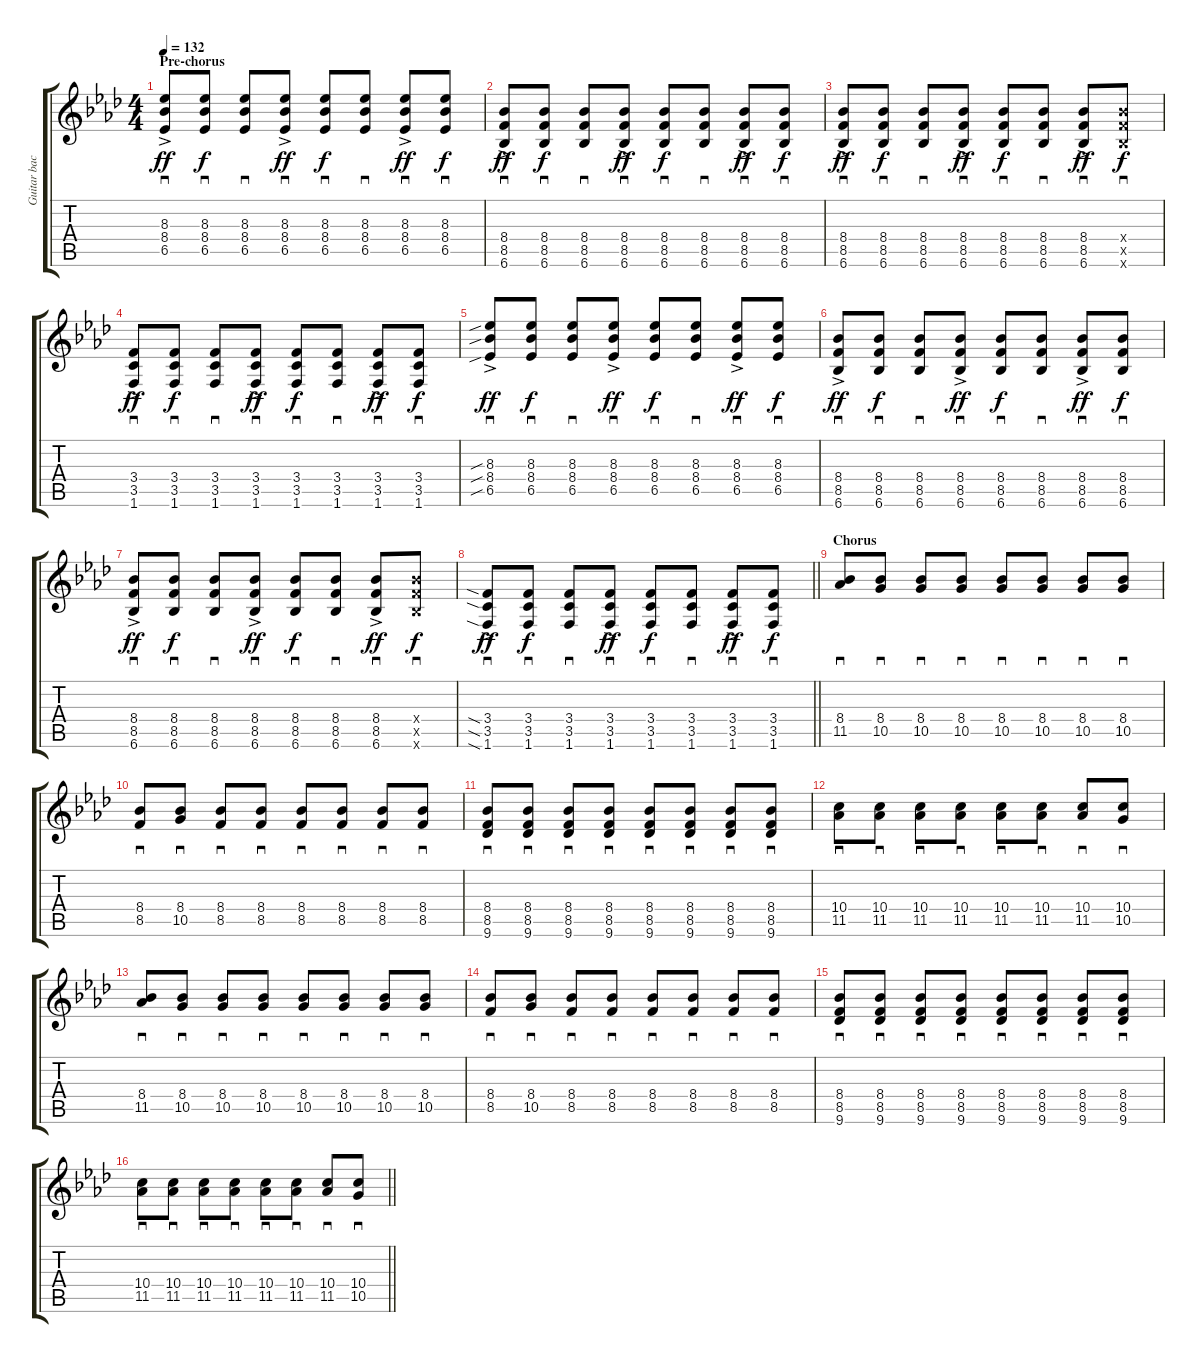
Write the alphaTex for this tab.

\track ("Guitar backup" "Guitar bac") {instrument electricguitarclean}
\staff {score tabs}
\tuning (E4 B3 G3 D3 A2 E2) {hide}
\ts (4 4)
\section ("" "Pre-chorus")
\tempo 132
\clef g2
\ks ab
(8.3{ac} 8.4{ac} 6.5{ac}).8{sd dy ff} (8.3 8.4 6.5).8{sd dy f} (8.3 8.4 6.5).8{sd} (8.3{ac} 8.4{ac} 6.5{ac}).8{sd dy ff} (8.3 8.4 6.5).8{sd dy f} (8.3 8.4 6.5).8{sd} (8.3{ac} 8.4{ac} 6.5{ac}).8{sd dy ff} (8.3 8.4 6.5).8{sd dy f} |
(8.4{ac} 8.5{ac} 6.6{ac}).8{sd dy ff} (8.4 8.5 6.6).8{sd dy f} (8.4 8.5 6.6).8{sd} (8.4{ac} 8.5{ac} 6.6{ac}).8{sd dy ff} (8.4 8.5 6.6).8{sd dy f} (8.4 8.5 6.6).8{sd} (8.4{ac} 8.5{ac} 6.6{ac}).8{sd dy ff} (8.4 8.5 6.6).8{sd dy f} |
(8.4{ac} 8.5{ac} 6.6{ac}).8{sd dy ff} (8.4 8.5 6.6).8{sd dy f} (8.4 8.5 6.6).8{sd} (8.4{ac} 8.5{ac} 6.6{ac}).8{sd dy ff} (8.4 8.5 6.6).8{sd dy f} (8.4 8.5 6.6).8{sd} (8.4{ac} 8.5{ac} 6.6{ac}).8{sd dy ff} (8.4{x} 8.5{x} 6.6{x}).8{sd dy f} |
(3.4{ac} 3.5{ac} 1.6{ac}).8{sd dy ff} (3.4 3.5 1.6).8{sd dy f} (3.4 3.5 1.6).8{sd} (3.4{ac} 3.5{ac} 1.6{ac}).8{sd dy ff} (3.4 3.5 1.6).8{sd dy f} (3.4 3.5 1.6).8{sd} (3.4{ac} 3.5{ac} 1.6{ac}).8{sd dy ff} (3.4 3.5 1.6).8{sd dy f} |
(8.3{sib ac} 8.4{sib ac} 6.5{sib ac}).8{sd dy ff} (8.3 8.4 6.5).8{sd dy f} (8.3 8.4 6.5).8{sd} (8.3{ac} 8.4{ac} 6.5{ac}).8{sd dy ff} (8.3 8.4 6.5).8{sd dy f} (8.3 8.4 6.5).8{sd} (8.3{ac} 8.4{ac} 6.5{ac}).8{sd dy ff} (8.3 8.4 6.5).8{sd dy f} |
(8.4{ac} 8.5{ac} 6.6{ac}).8{sd dy ff} (8.4 8.5 6.6).8{sd dy f} (8.4 8.5 6.6).8{sd} (8.4{ac} 8.5{ac} 6.6{ac}).8{sd dy ff} (8.4 8.5 6.6).8{sd dy f} (8.4 8.5 6.6).8{sd} (8.4{ac} 8.5{ac} 6.6{ac}).8{sd dy ff} (8.4 8.5 6.6).8{sd dy f} |
(8.4{ac} 8.5{ac} 6.6{ac}).8{sd dy ff} (8.4 8.5 6.6).8{sd dy f} (8.4 8.5 6.6).8{sd} (8.4{ac} 8.5{ac} 6.6{ac}).8{sd dy ff} (8.4 8.5 6.6).8{sd dy f} (8.4 8.5 6.6).8{sd} (8.4{ac} 8.5{ac} 6.6{ac}).8{sd dy ff} (8.4{x} 8.5{x} 6.6{x}).8{sd dy f} |
\barLineRight lightlight
(3.4{sia ac} 3.5{sia ac} 1.6{sia ac}).8{sd dy ff} (3.4 3.5 1.6).8{sd dy f} (3.4 3.5 1.6).8{sd} (3.4{ac} 3.5{ac} 1.6{ac}).8{sd dy ff} (3.4 3.5 1.6).8{sd dy f} (3.4 3.5 1.6).8{sd} (3.4{ac} 3.5{ac} 1.6{ac}).8{sd dy ff} (3.4 3.5 1.6).8{sd dy f} |
\section ("" "Chorus")
(8.4 11.5).8{sd} (8.4 10.5).8{sd} (8.4 10.5).8{sd} (8.4 10.5).8{sd} (8.4 10.5).8{sd} (8.4 10.5).8{sd} (8.4 10.5).8{sd} (8.4 10.5).8{sd} |
(8.4 8.5).8{sd} (8.4 10.5).8{sd} (8.4 8.5).8{sd} (8.4 8.5).8{sd} (8.4 8.5).8{sd} (8.4 8.5).8{sd} (8.4 8.5).8{sd} (8.4 8.5).8{sd} |
(8.4 8.5 9.6).8{sd} (8.4 8.5 9.6).8{sd} (8.4 8.5 9.6).8{sd} (8.4 8.5 9.6).8{sd} (8.4 8.5 9.6).8{sd} (8.4 8.5 9.6).8{sd} (8.4 8.5 9.6).8{sd} (8.4 8.5 9.6).8{sd} |
(10.4 11.5).8{sd} (10.4 11.5).8{sd} (10.4 11.5).8{sd} (10.4 11.5).8{sd} (10.4 11.5).8{sd} (10.4 11.5).8{sd} (10.4 11.5).8{sd} (10.4 10.5).8{sd} |
(8.4 11.5).8{sd} (8.4 10.5).8{sd} (8.4 10.5).8{sd} (8.4 10.5).8{sd} (8.4 10.5).8{sd} (8.4 10.5).8{sd} (8.4 10.5).8{sd} (8.4 10.5).8{sd} |
(8.4 8.5).8{sd} (8.4 10.5).8{sd} (8.4 8.5).8{sd} (8.4 8.5).8{sd} (8.4 8.5).8{sd} (8.4 8.5).8{sd} (8.4 8.5).8{sd} (8.4 8.5).8{sd} |
(8.4 8.5 9.6).8{sd} (8.4 8.5 9.6).8{sd} (8.4 8.5 9.6).8{sd} (8.4 8.5 9.6).8{sd} (8.4 8.5 9.6).8{sd} (8.4 8.5 9.6).8{sd} (8.4 8.5 9.6).8{sd} (8.4 8.5 9.6).8{sd} |
\barLineRight lightlight
(10.4 11.5).8{sd} (10.4 11.5).8{sd} (10.4 11.5).8{sd} (10.4 11.5).8{sd} (10.4 11.5).8{sd} (10.4 11.5).8{sd} (10.4 11.5).8{sd} (10.4 10.5).8{sd}
